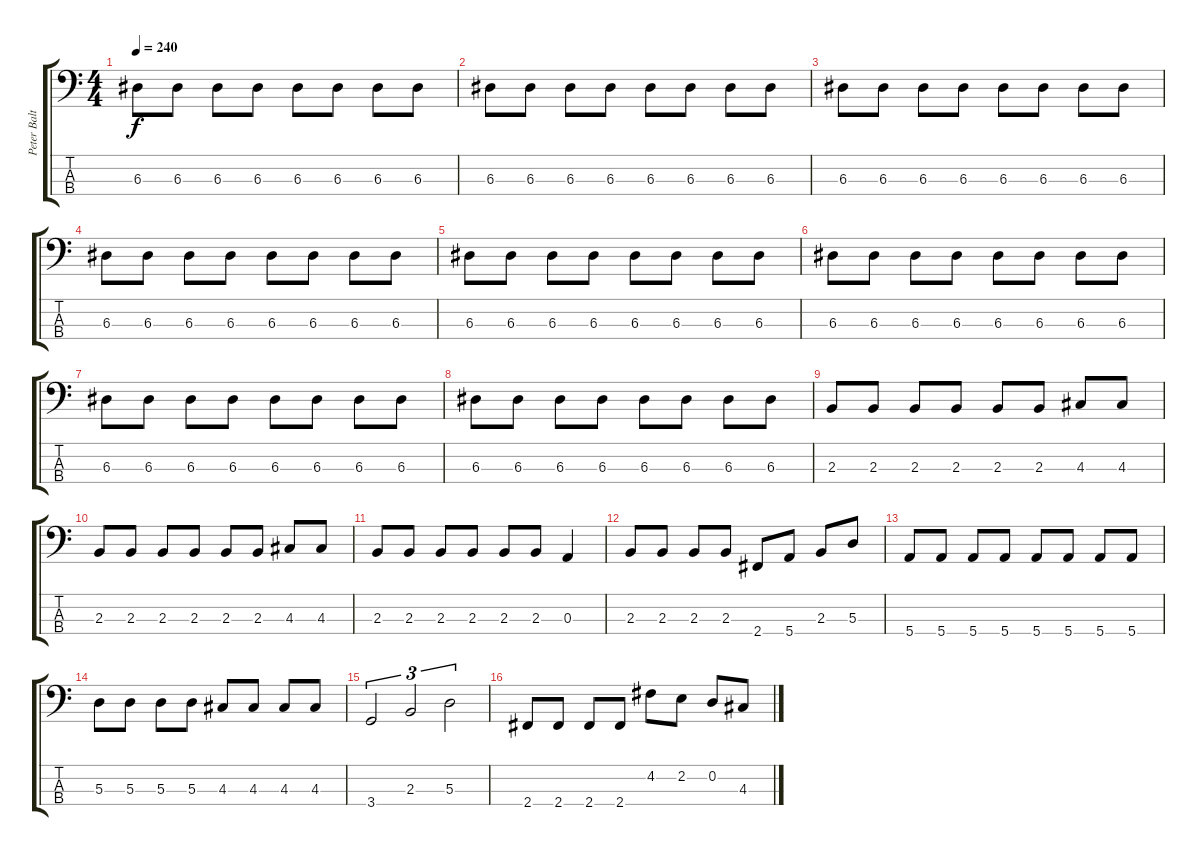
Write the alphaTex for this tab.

\track ("Peter Baltes" "Peter Balt") {instrument electricbassfinger}
\staff {score tabs}
\tuning (G2 D2 A1 E1) {hide}
\ts (4 4)
\tempo 240
\clef f4
\ks c
6.3.8{dy f} 6.3.8 6.3.8 6.3.8 6.3.8 6.3.8 6.3.8 6.3.8 |
6.3.8 6.3.8 6.3.8 6.3.8 6.3.8 6.3.8 6.3.8 6.3.8 |
6.3.8 6.3.8 6.3.8 6.3.8 6.3.8 6.3.8 6.3.8 6.3.8 |
6.3.8 6.3.8 6.3.8 6.3.8 6.3.8 6.3.8 6.3.8 6.3.8 |
6.3.8 6.3.8 6.3.8 6.3.8 6.3.8 6.3.8 6.3.8 6.3.8 |
6.3.8 6.3.8 6.3.8 6.3.8 6.3.8 6.3.8 6.3.8 6.3.8 |
6.3.8 6.3.8 6.3.8 6.3.8 6.3.8 6.3.8 6.3.8 6.3.8 |
6.3.8 6.3.8 6.3.8 6.3.8 6.3.8 6.3.8 6.3.8 6.3.8 |
2.3.8 2.3.8 2.3.8 2.3.8 2.3.8 2.3.8 4.3.8 4.3.8 |
2.3.8 2.3.8 2.3.8 2.3.8 2.3.8 2.3.8 4.3.8 4.3.8 |
2.3.8 2.3.8 2.3.8 2.3.8 2.3.8 2.3.8 0.3.4 |
2.3.8 2.3.8 2.3.8 2.3.8 2.4.8 5.4.8 2.3.8 5.3.8 |
5.4.8 5.4.8 5.4.8 5.4.8 5.4.8 5.4.8 5.4.8 5.4.8 |
5.3.8 5.3.8 5.3.8 5.3.8 4.3.8 4.3.8 4.3.8 4.3.8 |
3.4.2{tu (3 2)} 2.3.2{tu (3 2)} 5.3.2{tu (3 2)} |
2.4.8 2.4.8 2.4.8 2.4.8 4.2.8 2.2.8 0.2.8 4.3.8
